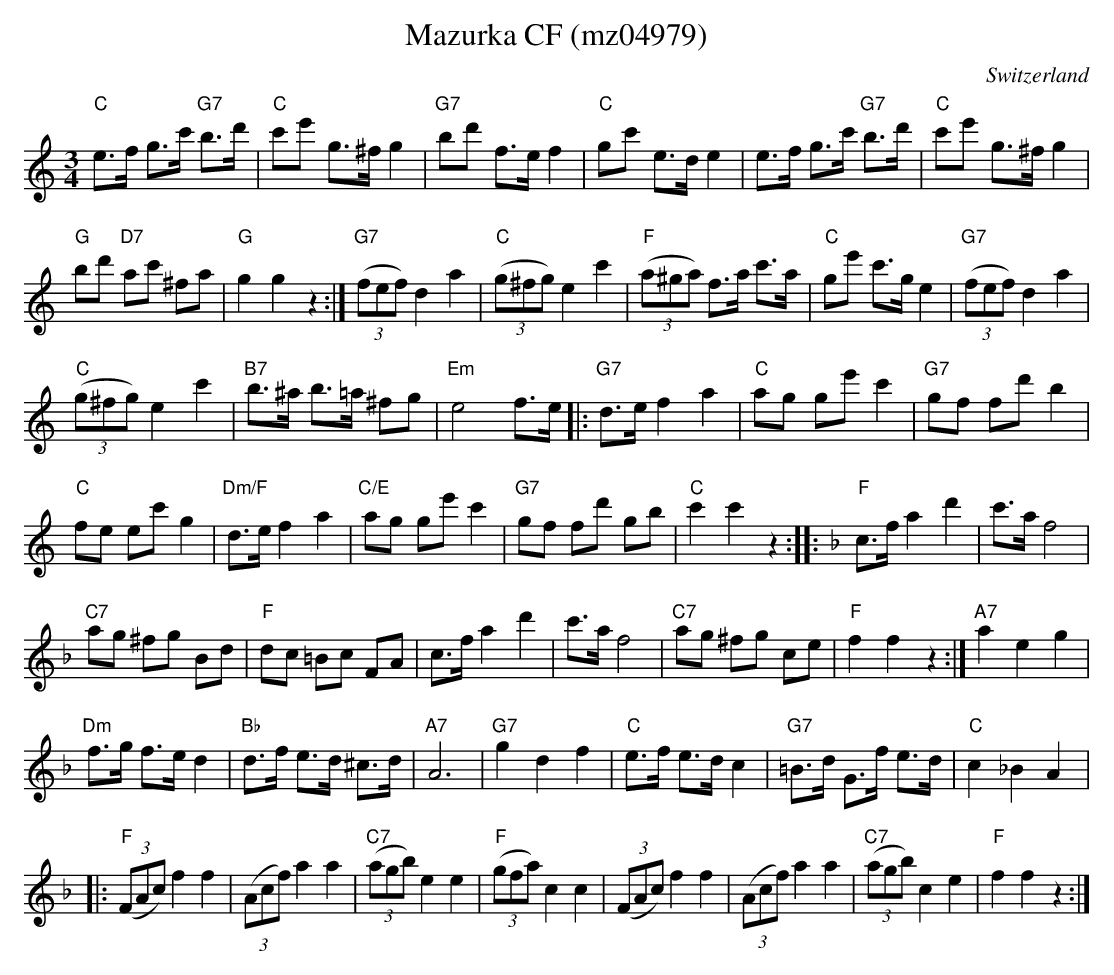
X:1
T: Mazurka CF (mz04979)
M:3/4
L:1/8
O:Switzerland
K:C transpose=3 %%MIDI gchordon
"C"e>f g>c' "G7"b>d' | "C"c'e' g>^fg2 | "G7"bd' f>ef2 |  "C"gc' e>de2  | e>f g>c' "G7"b>d' | "C"c'e' g>^fg2 |
"G"bd' "D7"ac' ^fa | "G"g2g2z2 :| ("G7"(3fef)d2a2 | ("C"(3g^fg)e2c'2 | ("F"(3a^ga) f>a c'>a | "C"ge' c'>ge2 | ("G7"(3fef) d2a2 |
("C"(3g^fg)e2c'2 | "B7"b>^a b>=a ^fg | "Em"e4f>e |: "G7"d>ef2a2 | "C"ag ge'c'2 | "G7"gf fd'b2 |
"C"fe ec'g2 | "Dm/F"d>ef2a2 | "C/E"ag ge'c'2 | "G7"gf fd' gb | "C"c'2c'2z2 :: [K:F] "F"c>fa2d'2 | c'>af4 |
"C7"ag ^fg Bd | "F"dc =Bc FA | c>fa2d'2 | c'>af4 | "C7"ag ^fg ce | "F"f2f2z2 :| "A7"a2e2g2 |
"Dm"f>g f>ed2 | "Bb"d>f e>d ^c>d | "A7"A6 | "G7"g2d2f2 | "C"e>f e>dc2 | "G7"=B>d G>f e>d | "C"c2_B2A2 |:
("F"(3FAc) f2f2 | ((3Acf)a2a2 | ("C7"(3agb)e2e2 | ("F"(3gfa) c2c2 | ((3FAc) f2f2 | ((3Acf) a2a2 | ("C7"(3agb)c2e2 | "F"f2f2z2 :|
